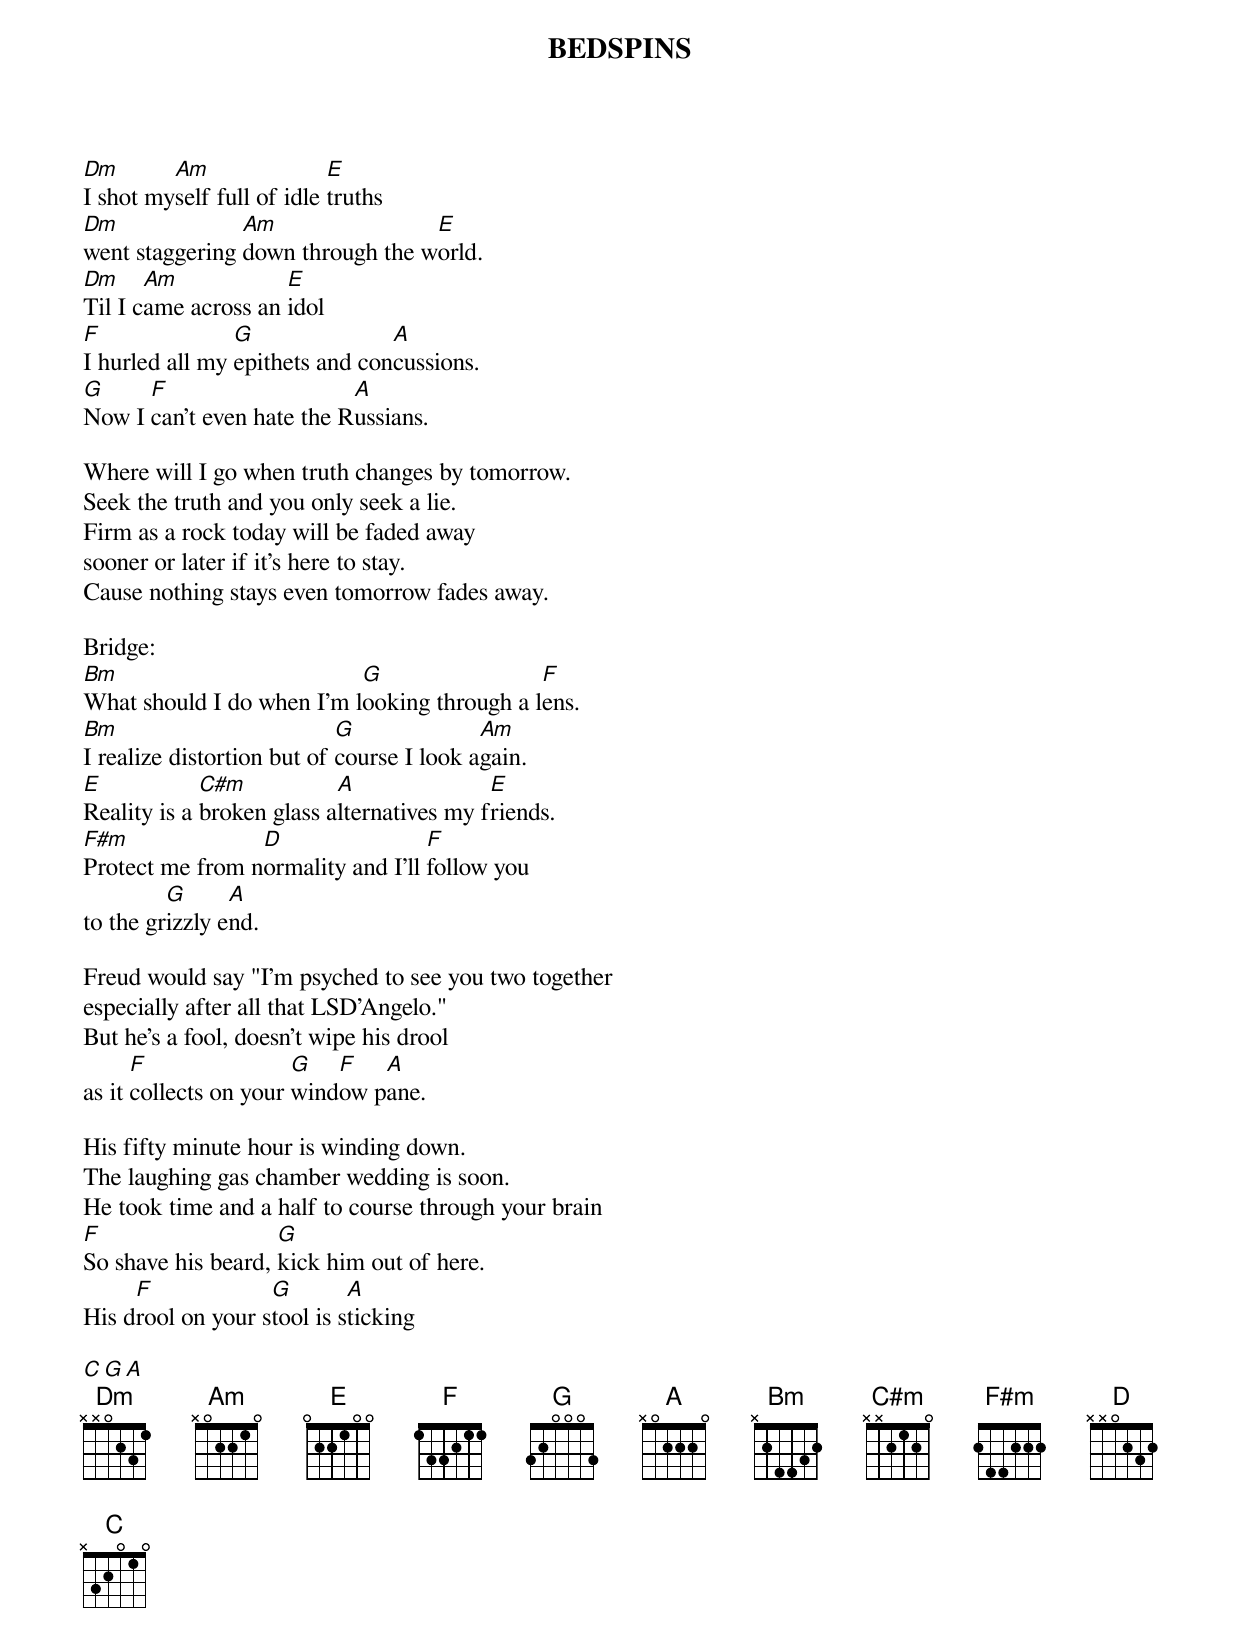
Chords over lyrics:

BEDSPINS

Dm       Am                E
I shot myself full of idle truths
Dm              Am                E
went staggering down through the world.
Dm     Am            E
Til I came across an idol
F               G               A
I hurled all my epithets and concussions.
G     F                    A
Now I can't even hate the Russians.

Where will I go when truth changes by tomorrow.
Seek the truth and you only seek a lie.
Firm as a rock today will be faded away
sooner or later if it's here to stay.
Cause nothing stays even tomorrow fades away.

Bridge:
Bm                         G                 F
What should I do when I'm looking through a lens.
Bm                          G              Am
I realize distortion but of course I look again.
E            C#m           A               E
Reality is a broken glass alternatives my friends.
F#m              D                 F
Protect me from normality and I'll follow you
         G      A
to the grizzly end.

Freud would say "I'm psyched to see you two together
especially after all that LSD'Angelo."
But he's a fool, doesn't wipe his drool
      F                G   F   A
as it collects on your window pane.

His fifty minute hour is winding down.
The laughing gas chamber wedding is soon.
He took time and a half to course through your brain
F                   G
So shave his beard, kick him out of here.
     F             G        A
His drool on your stool is sticking

C G A
